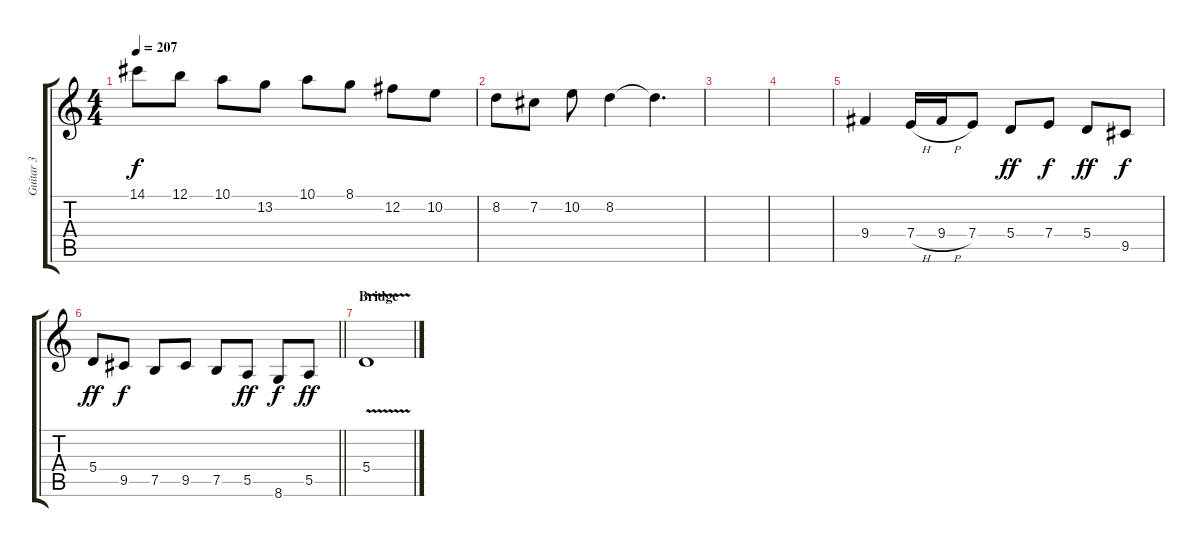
\track ("Guitar 3" "Guitar 3") {instrument distortionguitar}
\staff {score tabs}
\tuning (B3 Gb3 D3 A2 E2 B1) {hide}
\ts (4 4)
\tempo 207
\clef g2
\ks c
14.1.8{dy f} 12.1.8 10.1.8 13.2.8 10.1.8 8.1.8 12.2.8 10.2.8 |
8.2.8 7.2.8 10.2.8 8.2.4 8.2{t}.4{d} |
|
|
9.4.4 7.4{h}.16 9.4{h}.16 7.4.8 5.4.8{dy ff} 7.4.8{dy f} 5.4.8{dy ff} 9.5.8{dy f} |
\barLineRight lightlight
5.4.8{dy ff} 9.5.8{dy f} 7.5.8 9.5.8 7.5.8 5.5.8{dy ff} 8.6.8{dy f} 5.5.8{dy ff} |
\section ("" "Bridge")
5.4{v}.1
